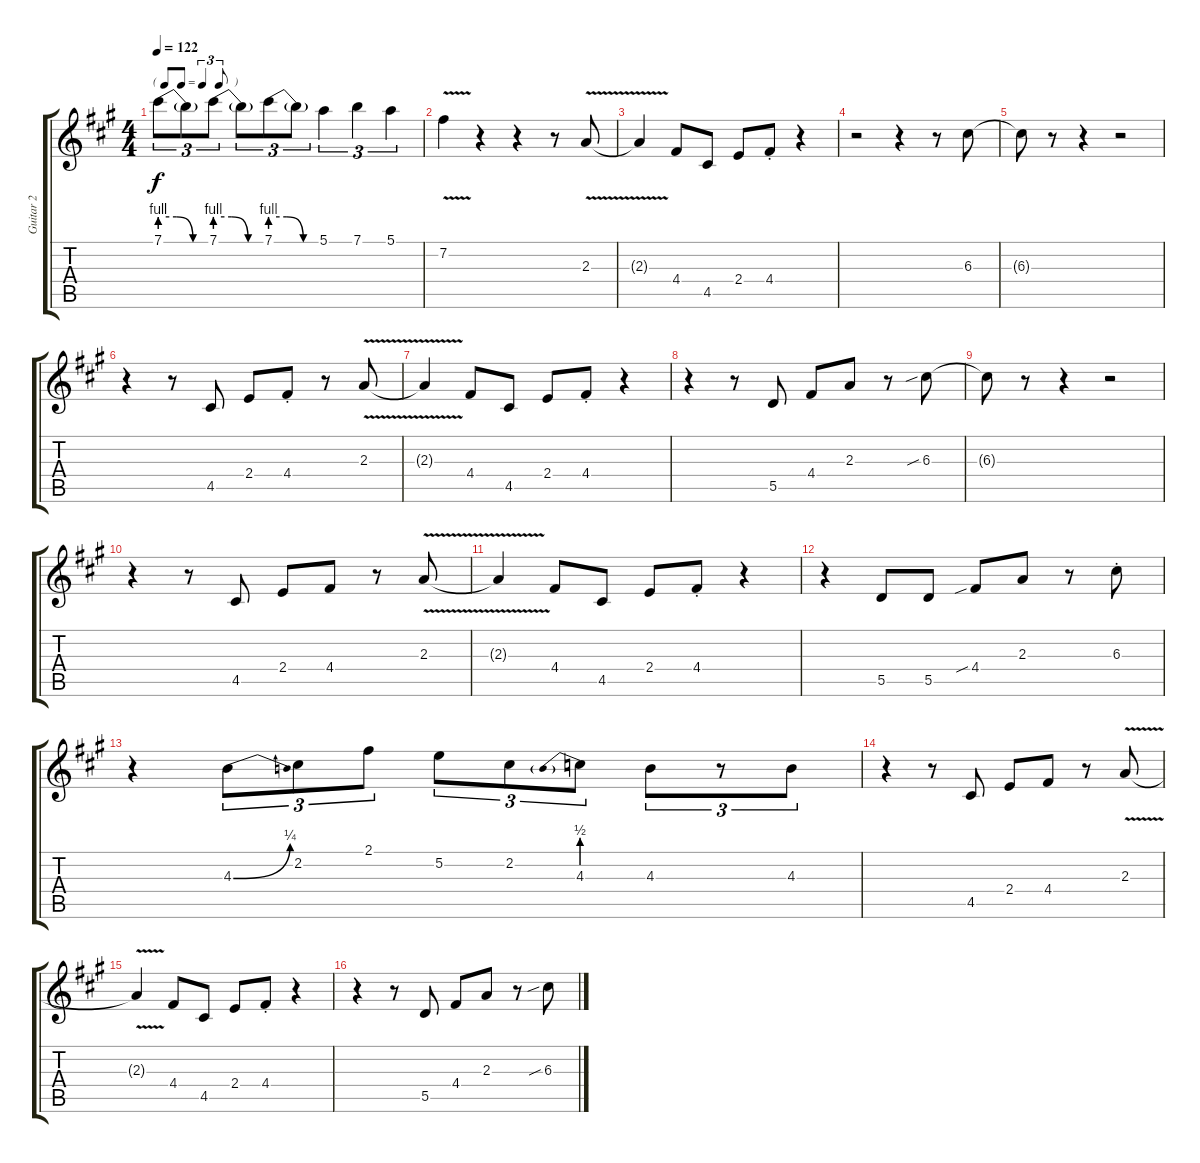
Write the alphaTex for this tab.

\track ("Guitar 2" "Guitar 2") {instrument electricguitarclean}
\staff {score tabs}
\tuning (E4 B3 G3 D3 A2 E2) {hide}
\ts (4 4)
\tf triplet8th
\tempo 122
\clef g2
\ks a
7.1{be (custom 0 4 20 4 40 0 60 0)}.8{tu (3 2) dy f} 7.1{t}.8{tu (3 2)} 7.1{be (custom 0 4 20 4 40 0 60 0)}.8{tu (3 2)} 7.1{t}.8{tu (3 2)} 7.1{be (custom 0 4 20 4 40 0 60 0)}.8{tu (3 2)} 7.1{t}.8{tu (3 2)} 5.1.4{tu (3 2)} 7.1.4{tu (3 2)} 5.1.4{tu (3 2)} |
7.2{v}.4 r.4 r.4 r.8 2.3{v}.8 |
2.3{v t}.4 4.4.8 4.5.8 2.4.8 4.4{st}.8 r.4 |
r.2 r.4 r.8 6.3.8 |
6.3{t}.8 r.8 r.4 r.2 |
r.4 r.8 4.5.8 2.4.8 4.4{st}.8 r.8 2.3{v}.8 |
2.3{v t}.4 4.4.8 4.5.8 2.4.8 4.4{st}.8 r.4 |
r.4 r.8 5.5.8 4.4.8 2.3.8 r.8 6.3{sib}.8 |
6.3{t}.8 r.8 r.4 r.2 |
r.4 r.8 4.5.8 2.4.8 4.4.8 r.8 2.3{v}.8 |
2.3{v t}.4 4.4.8 4.5.8 2.4.8 4.4{st}.8 r.4 |
r.4 5.5.8 5.5.8 4.4{sib}.8 2.3.8 r.8 6.3{st}.8 |
r.4 4.3{be (bend 0 0 60 1)}.8{tu (3 2)} 2.2.8{tu (3 2)} 2.1.8{tu (3 2)} 5.2.8{tu (3 2)} 2.2.8{tu (3 2)} 4.3{be (prebend 0 2 60 2)}.8{tu (3 2)} 4.3.8{tu (3 2)} r.8{tu (3 2)} 4.3.8{tu (3 2)} |
r.4 r.8 4.5.8 2.4.8 4.4.8 r.8 2.3{v}.8 |
2.3{v t}.4 4.4.8 4.5.8 2.4.8 4.4{st}.8 r.4 |
r.4 r.8 5.5.8 4.4.8 2.3.8 r.8 6.3{sib}.8
